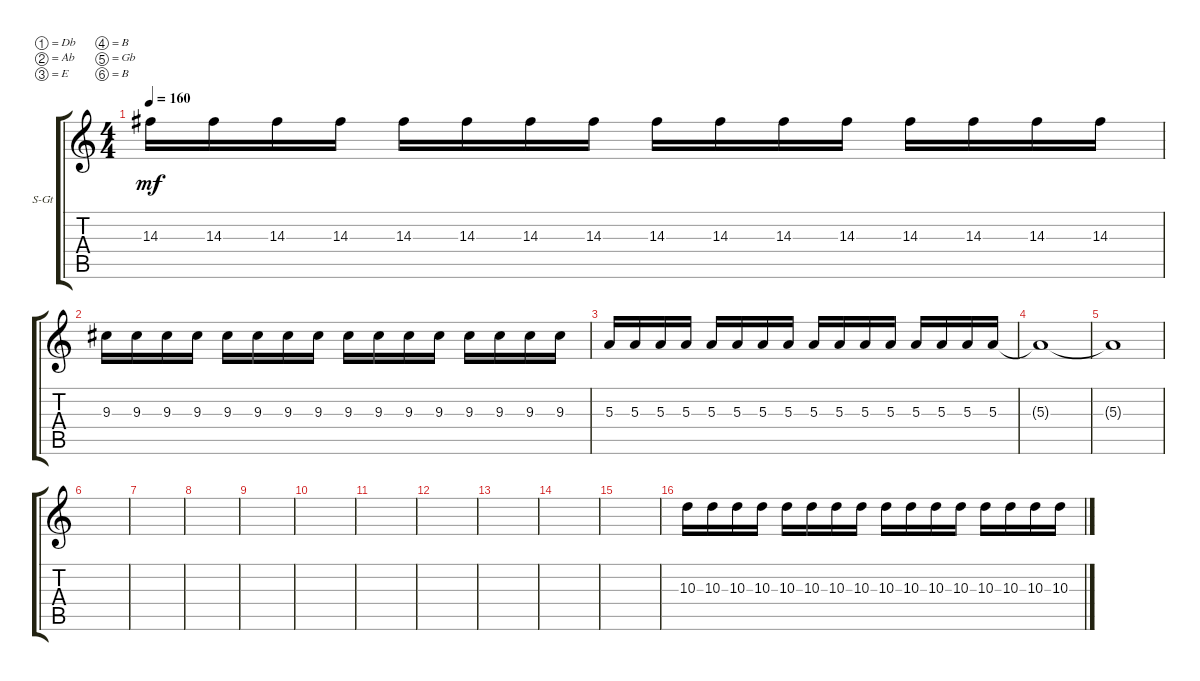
\defaultSystemsLayout 4
\bracketExtendMode groupsimilarinstruments
\firstSystemTrackNameOrientation horizontal
\otherSystemsTrackNameOrientation horizontal
\track ("Extra" "S-Gt") {instrument acousticguitarsteel}
\staff {score tabs}
\tuning (Db4 Ab3 E3 B2 Gb2 B1)
\ts (4 4)
\tempo 160
\clef g2
\ks c
14.3.16{dy mf} 14.3.16 14.3.16 14.3.16 14.3.16 14.3.16 14.3.16 14.3.16 14.3.16 14.3.16 14.3.16 14.3.16 14.3.16 14.3.16 14.3.16 14.3.16 |
9.3.16 9.3.16 9.3.16 9.3.16 9.3.16 9.3.16 9.3.16 9.3.16 9.3.16 9.3.16 9.3.16 9.3.16 9.3.16 9.3.16 9.3.16 9.3.16 |
5.3.16 5.3.16 5.3.16 5.3.16 5.3.16 5.3.16 5.3.16 5.3.16 5.3.16 5.3.16 5.3.16 5.3.16 5.3.16 5.3.16 5.3.16 5.3.16 |
5.3{t}.1 |
5.3{t}.1 |
|
|
|
|
|
|
|
|
|
|
10.3.16 10.3.16 10.3.16 10.3.16 10.3.16 10.3.16 10.3.16 10.3.16 10.3.16 10.3.16 10.3.16 10.3.16 10.3.16 10.3.16 10.3.16 10.3.16
